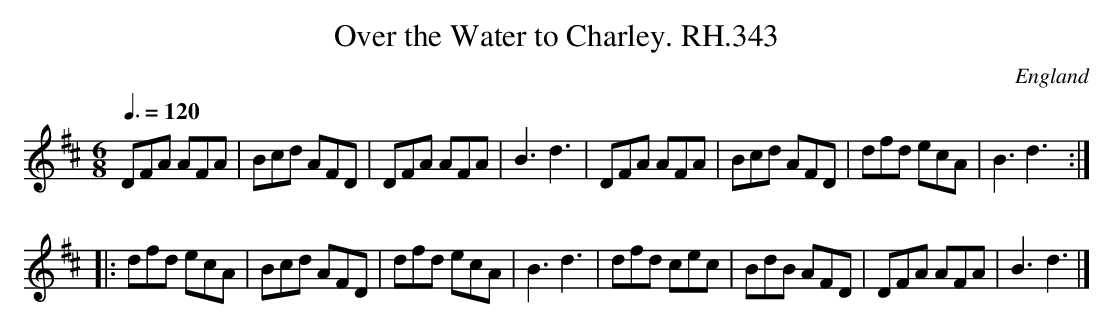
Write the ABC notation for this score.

X:1
T:Over the Water to Charley. RH.343
O:England
M:6/8
L:1/8
Q:3/8=120
K:D
DFA AFA|Bcd AFD|DFA AFA|B3 d3|\
DFA AFA|Bcd AFD|dfd ecA|B3 d3:|
|:dfd ecA|Bcd AFD|dfd ecA|B3 d3|\
dfd cec|BdB AFD|DFA AFA|B3 d3|]
